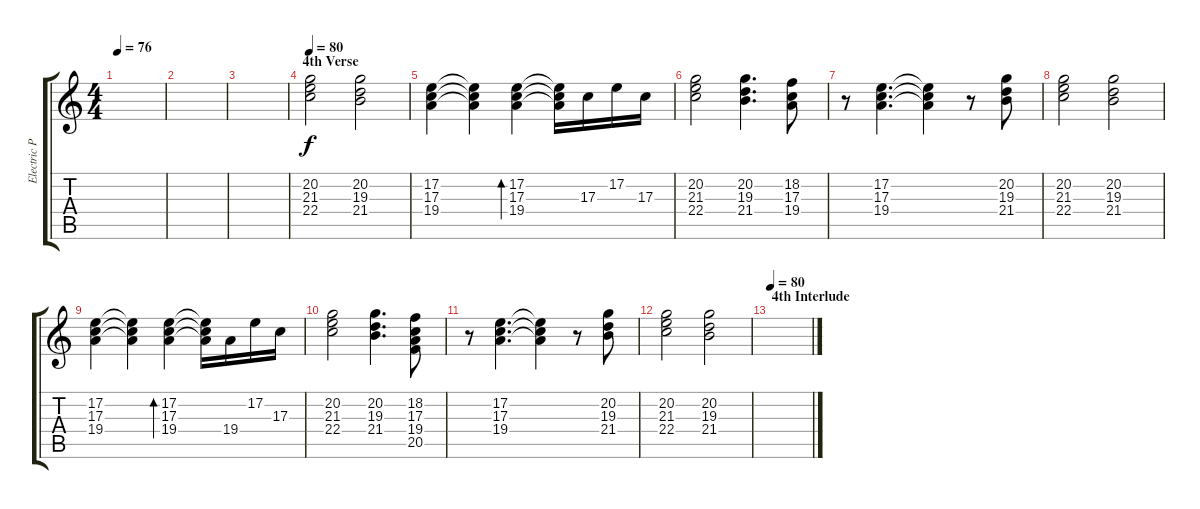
\track ("Electric Piano" "Electric P") {instrument electricpiano1}
\staff {score tabs}
\tuning (E4 B3 G3 D3 A2 E2) {hide}
\ts (4 4)
\tempo 76
\clef g2
\ks c
|
|
|
\section ("" "4th Verse")
\tempo 80
(20.2 21.3 22.4).2 (20.2 19.3 21.4).2 |
(17.2 17.3 19.4).4 (17.2{t} 17.3{t} 19.4{t}).4 (17.2 17.3 19.4).4{bd 240} (17.2{t} 17.3{t} 19.4{t}).16 17.3.16 17.2.16 17.3.16 |
(20.2 21.3 22.4).2 (20.2 19.3 21.4).4{d} (18.2 17.3 19.4).8 |
r.8 (17.2 17.3 19.4).4{d} (17.2{t} 17.3{t} 19.4{t}).4 r.8 (20.2 19.3 21.4).8 |
(20.2 21.3 22.4).2 (20.2 19.3 21.4).2 |
(17.2 17.3 19.4).4 (17.2{t} 17.3{t} 19.4{t}).4 (17.2 17.3 19.4).4{bd 240} (17.2{t} 17.3{t} 19.4{t}).16 19.4.16 17.2.16 17.3.16 |
(20.2 21.3 22.4).2 (20.2 19.3 21.4).4{d} (18.2 17.3 19.4 20.5).8 |
r.8 (17.2 17.3 19.4).4{d} (17.2{t} 17.3{t} 19.4{t}).4 r.8 (20.2 19.3 21.4).8 |
(20.2 21.3 22.4).2 (20.2 19.3 21.4).2 |
\section ("" "4th Interlude")
\tempo 80
